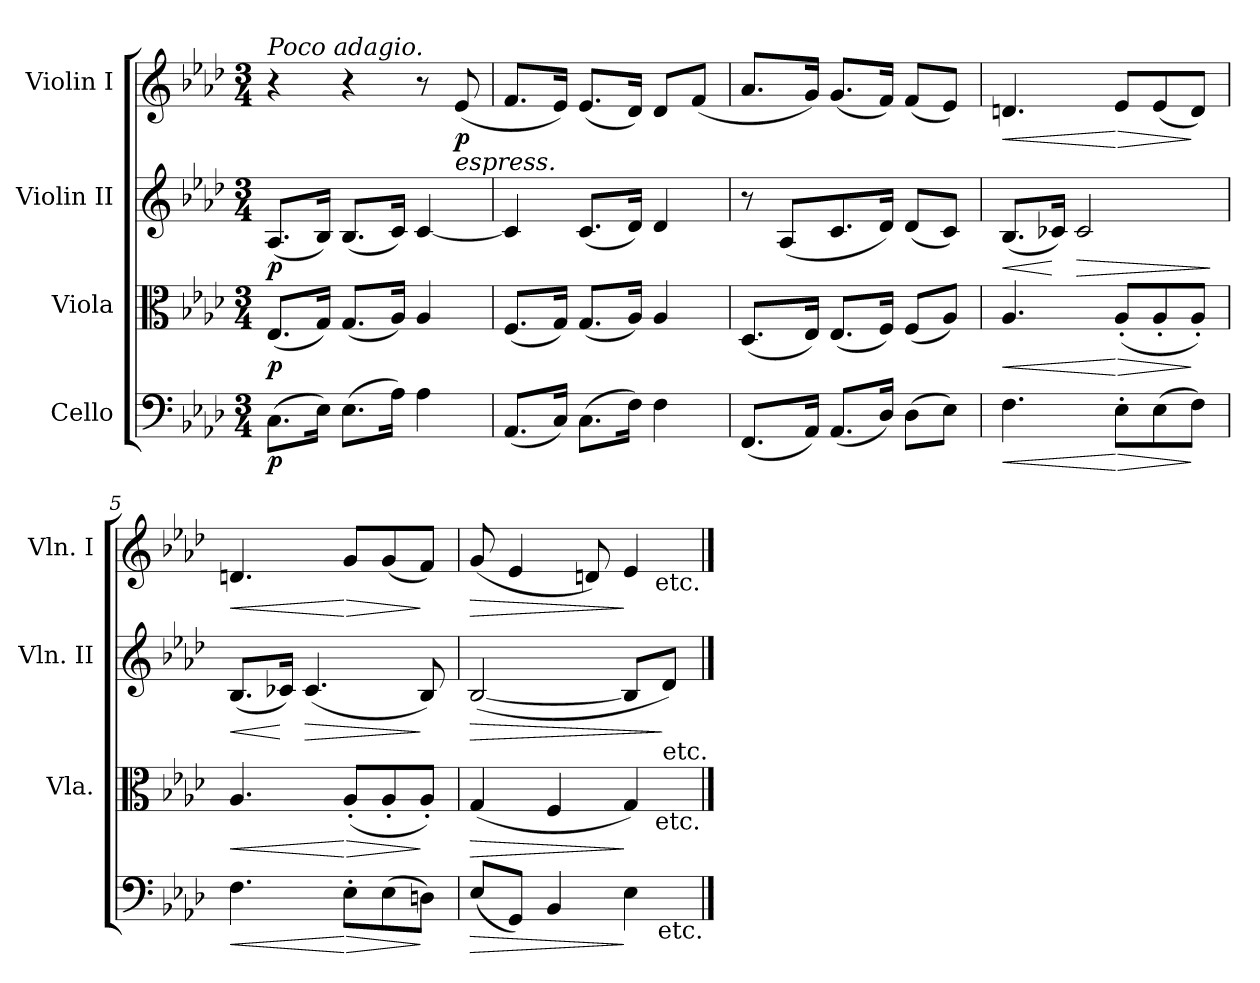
**kern	**dynam	**kern	**dynam	**kern	**dynam	**kern	**dynam
*part4	*part4	*part3	*part3	*part2	*part2	*part1	*part1
*staff4	*staff4	*staff3	*staff3	*staff2	*staff2	*staff1	*staff1
*I"Cello	*	*I"Viola	*	*I"Violin II	*	*I"Violin I	*
*	*	*I'Vla.	*	*I'Vln. II	*	*I'Vln. I	*
*clefF4	*	*clefC3	*	*clefG2	*	*clefG2	*
*k[b-e-a-d-]	*	*k[b-e-a-d-]	*	*k[b-e-a-d-]	*	*k[b-e-a-d-]	*
*A-:	*	*A-:	*	*A-:	*	*A-:	*
*M3/4	*	*M3/4	*	*M3/4	*	*M3/4	*
=1	=1	=1	=1	=1	=1	=1	=1
!	!	!	!	!	!	!LO:TX:a:i:t=Poco adagio.	!
!	!LO:DY:b	!	!LO:DY:b	!	!LO:DY:b	!	!
(>8.C\L	p	(<8.E-/L	p	(<8.A-/L	p	4r	.
16E-\Jk)	.	16G/Jk)	.	16B-/Jk)	.	.	.
(>8.E-\L	.	(<8.G/L	.	(<8.B-/L	.	4r	.
16A-\Jk)	.	16A-/Jk)	.	16c/Jk)	.	.	.
4A-\	.	4A-/	.	[4c/	.	8r	.
!	!	!	!	!	!	!LO:TX:b:i:t=espress.	!
!	!	!	!	!	!	!	!LO:DY:b
.	.	.	.	.	.	(<8e-/	p
=2	=2	=2	=2	=2	=2	=2	=2
(<8.AA-/L	.	(<8.F/L	.	4c/]	.	8.f/L	.
16C/Jk)	.	16G/Jk)	.	.	.	16e-/Jk)	.
(>8.C\L	.	(<8.G/L	.	(<8.c/L	.	(<8.e-/L	.
16F\Jk)	.	16A-/Jk)	.	16d-/Jk)	.	16d-/Jk)	.
4F\	.	4A-/	.	4d-/	.	8d-/L	.
.	.	.	.	.	.	(<8f/J	.
=3	=3	=3	=3	=3	=3	=3	=3
(<8.FF/L	.	(<8.D-/L	.	8r	.	8.a-/L	.
.	.	.	.	(<8A-/L	.	.	.
16AA-/Jk)	.	16E-/Jk)	.	.	.	16g/Jk)	.
(<8.AA-/L	.	(<8.E-/L	.	8.c/	.	(<8.g/L	.
16D-/Jk)	.	16F/Jk)	.	16d-/Jk)	.	16f/Jk)	.
(>8D-\L	.	(<8F/L	.	(<8d-/L	.	(<8f/L	.
8E-\J)	.	8A-/J)	.	8c/J)	.	8e-/J)	.
!!LO:LB:g=z
=4	=4	=4	=4	=4	=4	=4	=4
!	!LO:HP:b	!	!LO:HP:b	!	!LO:HP:b	!	!LO:HP:b
4.F\	<	4.A-/	<	(<8.B-/L	<	4.dn/	<
.	.	.	.	16c-X/Jk)	[	.	.
!	!	!	!	!	!LO:HP:b	!	!
.	.	.	.	2c-/	>	.	.
!	!LO:HP:n=1:b	!	!LO:HP:n=1:b	!	!	!	!LO:HP:n=1:b
8E-'>\L	[ >	(<8A-'</L	[ >	.	.	8e-/L	[ >
(>8E-\	.	8A-'</	.	.	.	(<8e-/	.
8F\J)	]	8A-'</J)	]	.	.	8d/J)	]
.	.	.	.	.	]	.	.
=5	=5	=5	=5	=5	=5	=5	=5
!	!LO:HP:b	!	!LO:HP:b	!	!LO:HP:b	!	!LO:HP:b
4.F\	<	4.A-/	<	(<8.B-/L	<	4.dn/	<
.	.	.	.	16c-X/Jk)	[	.	.
!	!	!	!	!	!LO:HP:b	!	!
.	.	.	.	(4.c-/	>	.	.
!	!LO:HP:n=1:b	!	!LO:HP:n=1:b	!	!	!	!LO:HP:n=1:b
8E-'>\L	[ >	(<8A-'</L	[ >	.	.	8g/L	[ >
(>8E-\	.	8A-'</	.	.	.	(<8g/	.
8Dn\J)	]	8A-'</J)	]	8B-/)	]	8f/J)	]
=6	=6	=6	=6	=6	=6	=6	=6
!	!LO:HP:b	!	!LO:HP:b	!	!LO:HP:b	!	!LO:HP:b
(<8E-/L	>	(<4G/	>	(<[2B-/	>	(<8g/	>
8GG/J)	.	.	.	.	.	4e-/	.
4BB-/	.	4F/	.	.	.	.	.
.	.	.	.	.	.	8dn/)	.
4E-\	]	4G/)	]	8B-/L]	.	4e-/	]
!	!	!	!	!LO:TX:b:t=etc.	!	!	!
.	.	.	.	8d-/J)	]	.	.
!	!	!	!	!	!	!LO:TX:b:t=etc.	!
!	!	!LO:TX:b:t=etc.	!	!	!	!	!
!LO:TX:b:t=etc.	!	!	!	!	!	!	!
==	==	==	==	==	==	==	==
*-	*-	*-	*-	*-	*-	*-	*-
